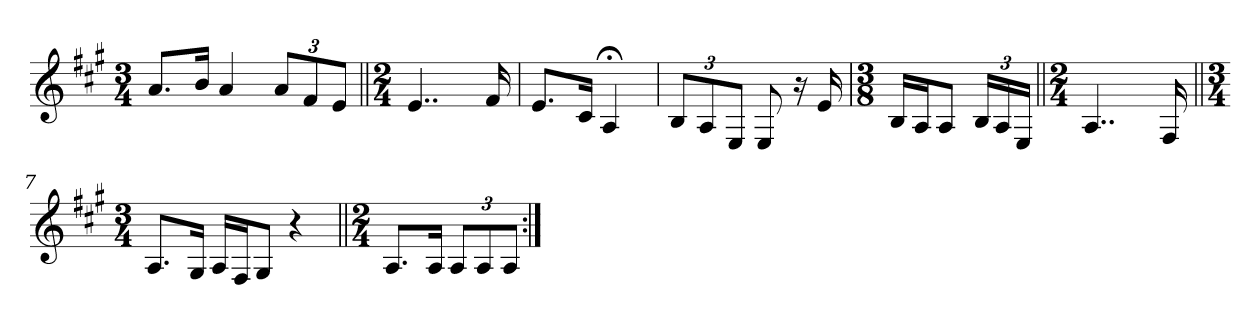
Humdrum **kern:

**kern
*part1
*staff1
*clefG2
*k[f#c#g#]
*M3/4
=1
8.a/L
16b/Jk
4a/
12a/L
12f#/
12e/J
=2||
*M2/4
4..e/
16f#/
=3
8.e/L
16c#/Jk
4A;</
=4
12B/L
12A/
12E/J
8E/
16r
16e/
=
*M3/8
16B/LL
16A/J
8A/J
24B/LL
24A/
24E/JJ
=6||
*M2/4
4..A/
16F#/
=7||
*M3/4
8.A/L
16G#/Jk
16A/LL
16F#/J
8G#/J
4r
=8||
*M2/4
8.A/L
16A/Jk
12A/L
12A/
12A/J
=:|!
*-
